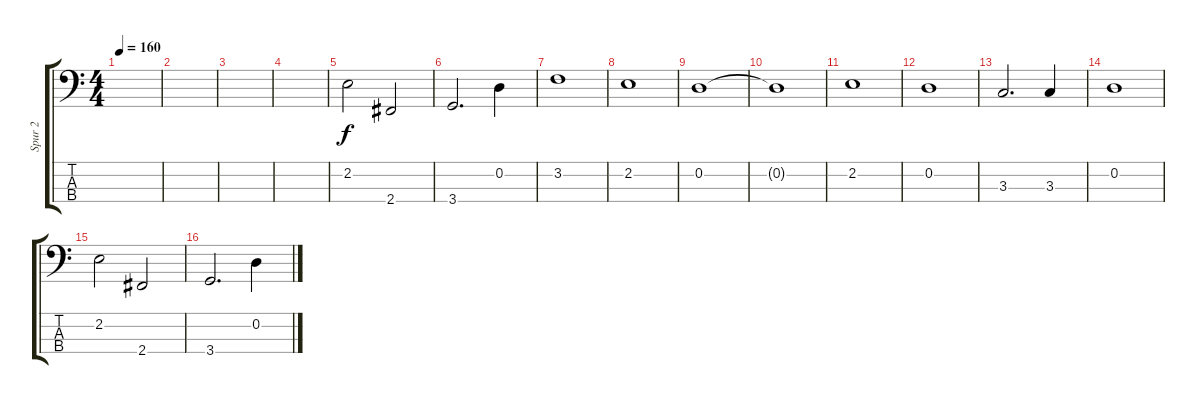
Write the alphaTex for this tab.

\track ("Spur 2" "Spur 2") {instrument electricbassfinger}
\staff {score tabs}
\tuning (G2 D2 A1 E1) {hide}
\ts (4 4)
\tempo 160
\clef f4
\ks c
|
|
|
|
2.2.2 2.4.2 |
3.4.2{d} 0.2.4 |
3.2.1 |
2.2.1 |
0.2.1 |
0.2{t}.1 |
2.2.1 |
0.2.1 |
3.3.2{d} 3.3.4 |
0.2.1 |
2.2.2 2.4.2 |
3.4.2{d} 0.2.4
